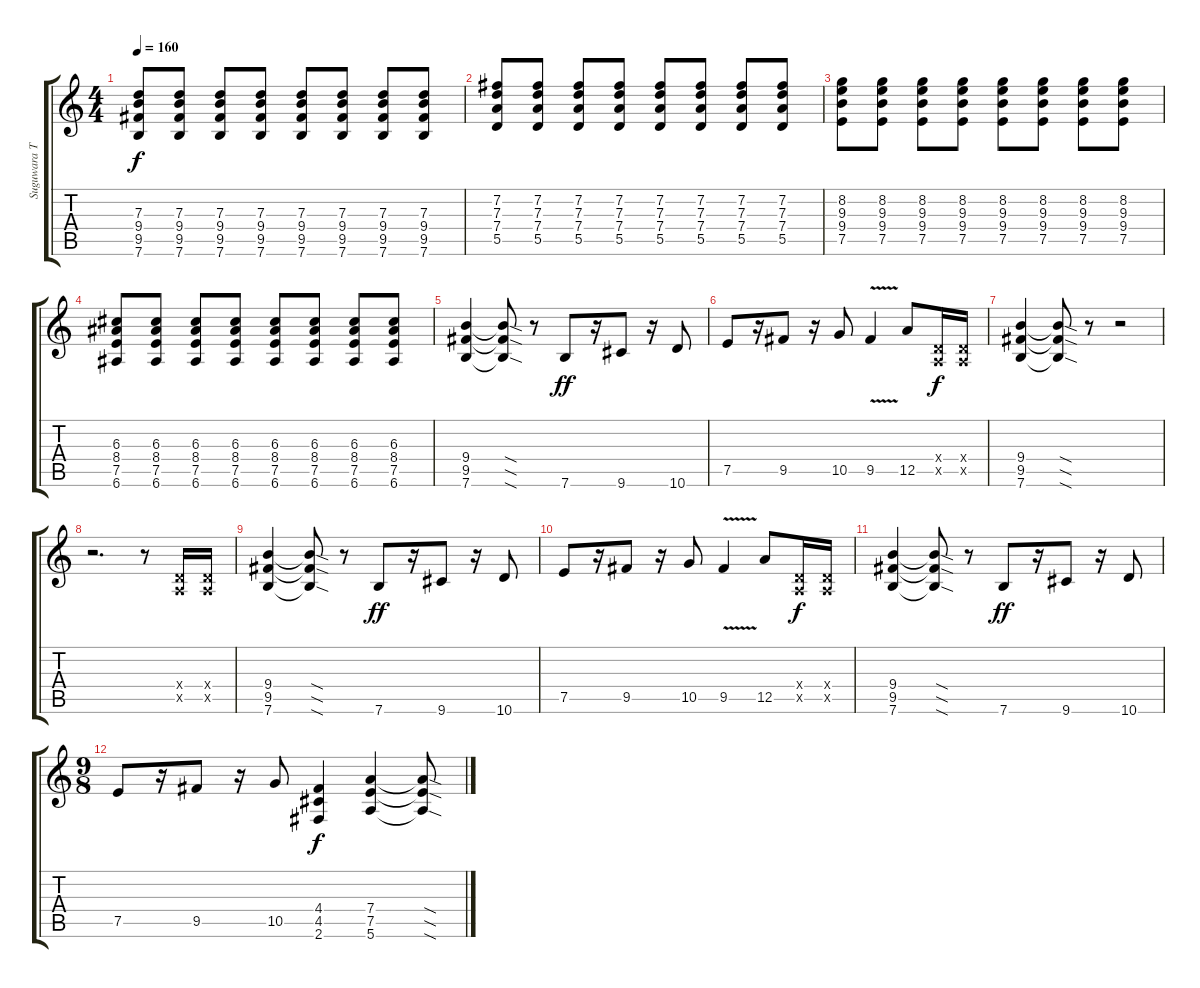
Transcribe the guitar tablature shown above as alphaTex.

\track ("Suguwara Takuro" "Suguwara T") {instrument overdrivenguitar}
\staff {score tabs}
\tuning (E4 B3 G3 D3 A2 E2) {hide}
\ts (4 4)
\tempo 160
\clef g2
\ks c
(7.3 9.4 9.5 7.6).8{dy f} (7.3 9.4 9.5 7.6).8 (7.3 9.4 9.5 7.6).8 (7.3 9.4 9.5 7.6).8 (7.3 9.4 9.5 7.6).8 (7.3 9.4 9.5 7.6).8 (7.3 9.4 9.5 7.6).8 (7.3 9.4 9.5 7.6).8 |
(7.2 7.3 7.4 5.5).8 (7.2 7.3 7.4 5.5).8 (7.2 7.3 7.4 5.5).8 (7.2 7.3 7.4 5.5).8 (7.2 7.3 7.4 5.5).8 (7.2 7.3 7.4 5.5).8 (7.2 7.3 7.4 5.5).8 (7.2 7.3 7.4 5.5).8 |
(8.2 9.3 9.4 7.5).8 (8.2 9.3 9.4 7.5).8 (8.2 9.3 9.4 7.5).8 (8.2 9.3 9.4 7.5).8 (8.2 9.3 9.4 7.5).8 (8.2 9.3 9.4 7.5).8 (8.2 9.3 9.4 7.5).8 (8.2 9.3 9.4 7.5).8 |
(6.3 8.4 7.5 6.6).8 (6.3 8.4 7.5 6.6).8 (6.3 8.4 7.5 6.6).8 (6.3 8.4 7.5 6.6).8 (6.3 8.4 7.5 6.6).8 (6.3 8.4 7.5 6.6).8 (6.3 8.4 7.5 6.6).8 (6.3 8.4 7.5 6.6).8 |
(9.4 9.5 7.6).4 (9.4{sod t} 9.5{sod t} 7.6{sod t}).8 r.8 7.6.8{dy ff} r.16 9.6.8 r.16 10.6.8 |
7.5.8 r.16 9.5.8 r.16 10.5.8 9.5{v}.4 12.5.8 (0.4{x} 0.5{x}).16{dy f} (0.4{x} 0.5{x}).16 |
(9.4 9.5 7.6).4 (9.4{sod t} 9.5{sod t} 7.6{sod t}).8 r.8 r.2 |
r.2{d} r.8 (0.4{x} 0.5{x}).16 (0.4{x} 0.5{x}).16 |
(9.4 9.5 7.6).4 (9.4{sod t} 9.5{sod t} 7.6{sod t}).8 r.8 7.6.8{dy ff} r.16 9.6.8 r.16 10.6.8 |
7.5.8 r.16 9.5.8 r.16 10.5.8 9.5{v}.4 12.5.8 (0.4{x} 0.5{x}).16{dy f} (0.4{x} 0.5{x}).16 |
(9.4 9.5 7.6).4 (9.4{sod t} 9.5{sod t} 7.6{sod t}).8 r.8 7.6.8{dy ff} r.16 9.6.8 r.16 10.6.8 |
\ts (9 8)
7.5.8 r.16 9.5.8 r.16 10.5.8 (4.4 4.5 2.6).4{dy f} (7.4 7.5 5.6).4 (7.4{sod t} 7.5{sod t} 5.6{sod t}).8
